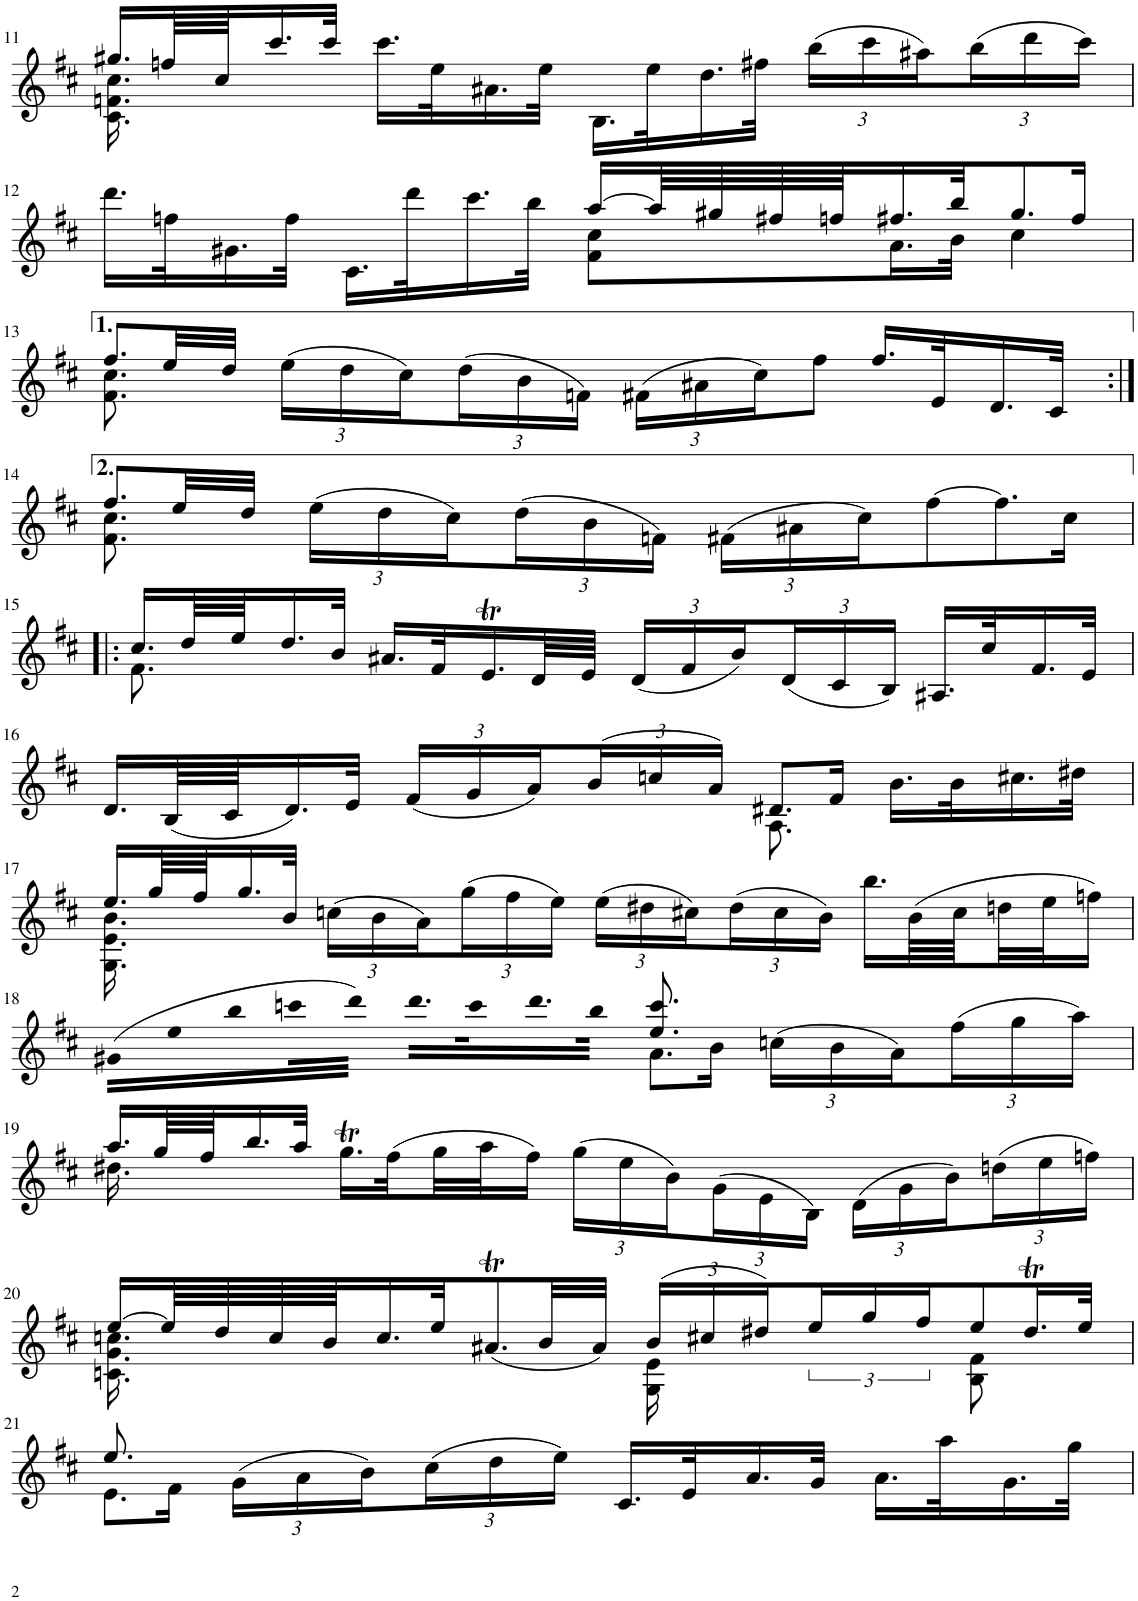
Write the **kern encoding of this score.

**kern
*part1
*staff1
*I"Soloinstrument
!!LO:PB:g=z
*clefG2
*k[f#c#]
=11
*^
16.gg#X/LL	16.c#\ 16.fn\ 16.cc#\
64ffn/LL	2ryy
64cc#/JJ	.
16.ccc#/	.
32ccc#/JJk	.
16.ccc#\LL	.
32ee\K	.
16.a#X\	.
32ee\JJk	.
16.B\LL	.
32ee\K	4ryy
16.dd\	.
32ff#X\JJk	.
*Xbrackettup	*
(24bb\LL	.
24ccc#\	.
24aa#X\)	.
.	8ryy
(24bb\	.
24ddd\	.
24ccc#\JJ)	.
.	32ryy
!!LO:LB:g=z	!!
=12	=12
16.ddd\LL	2ryy
32ffn\K	.
16.g#X\	.
32ff\JJk	.
16.c#\LL	.
32ddd\K	.
16.ccc#\	.
32bb\JJk	.
[16aa/LL	8f#\ 8cc#\L
64aa/LL]	.
64gg#X/	.
64ff#X/	.
64ffn/JJ	.
16.ff#X/	16.a\L
32bb/JK	32b\JJk
8.gg#/	4cc#\
16ff#/Jk	.
!!LO:LB:g=z	!!
=13	=13
8.ff#/L	8.f#\ 8.cc#\
32ee/LL	2ryy
32dd/JJJ	.
(24ee\LL	.
24dd\	.
24cc#\)	.
(24dd\	.
24b\	.
24fn\JJ)	.
(24f#X\LL	.
24a#X\	.
24cc#\J)	.
8ff#\J	.
.	4ryy
16.ff#/LL	.
32e/K	.
16.d/	.
.	16ryy
32c#/JJk	.
!!LO:LB:g=z	!!
=14:|!	=14:|!
8.ff#/L	8.f#\ 8.cc#\
32ee/LL	2ryy
32dd/JJJ	.
(24ee\LL	.
24dd\	.
24cc#\)	.
(24dd\	.
24b\	.
24fn\JJ)	.
(24f#X\LL	.
24a#X\	.
24cc#\J)	.
[8ff#\	.
.	4ryy
8.ff#\]	.
16cc#\Jk	16ryy
!!LO:LB:g=z	!!
=15!|:	=15!|:
16.cc#/LL	8.f#\
64dd/LL	.
64ee/JJ	.
16.dd/	.
.	2ryy
32b/JJk	.
16.a#X/LL	.
32f#/K	.
16.eT/	.
64d/LL	.
64e/JJJJ	.
(24d/LL	.
24f#/	.
24b/)	.
(24d/	.
24c#/	.
.	4ryy
24B/JJ)	.
16.A#X/LL	.
32cc#/K	.
16.f#/	.
.	16ryy
32e/JJk	.
!!LO:LB:g=z	!!
=16	=16
16.d/LL	2ryy
(64B/LL	.
64c#/JJ	.
16.d/)	.
32e/JJk	.
(24f#/LL	.
24g/	.
24a/)	.
(24b/	.
24ccn/	.
24a/JJ)	.
8.d#X/L	8.A\
16f#/Jk	4ryy
16.b\LL	.
32b\K	.
16.cc#X\	.
.	16ryy
32dd#X\JJk	.
!!LO:LB:g=z	!!
=17	=17
16.ee/LL	16.G\ 16.e\ 16.b\
64gg/LL	2ryy
64ff#/JJ	.
16.gg/	.
32b/JJk	.
(24ccn\LL	.
24b\	.
24a\)	.
(24gg\	.
24ff#\	.
24ee\JJ)	.
(24ee\LL	.
24dd#X\	.
24cc#X\)	.
.	4ryy
(24dd#\	.
24cc#\	.
24b\JJ)	.
16.bb\LL	.
(64b\LL	8ryy
64cc#\J	.
32ddn\	.
32ee\J	.
16ffn\JJ)	.
.	32ryy
!!LO:LB:g=z	!!
=18	=18
(16g#XLL	2ryy
16ee	.
16bb	.
32cccnL	.
32dddJJJ)	.
16.dddLL	.
32cccK	.
16.ddd	.
32bbJJk	.
8.ee/ 8.ccc/	8.a\L
16ryy	16b\Jk
(24ccn\LL	4ryy
24b\	.
24a\)	.
(24ff#\	.
24gg\	.
24aa\JJ)	.
!!LO:LB:g=z	!!
=19	=19
16.aa/LL	16.dd#X\
64gg/LL	2ryy
64ff#/JJ	.
16.bb/	.
32aa/JJk	.
16.ggT\LL	.
(32ff#\L	.
32gg\	.
32aa\J	.
16ff#\JJ)	.
(24gg\LL	.
24ee\	.
24b\)	.
.	4ryy
(24g\	.
24e\	.
24B\JJ)	.
(24d\LL	.
24g\	.
24b\)	.
.	8ryy
(24ddn\	.
24ee\	.
24ffn\JJ)	.
.	32ryy
!!LO:LB:g=z	!!
=20	=20
[16ee/LL	16.cn\ 16.g\ 16.ccn\
64ee/LL]	.
64dd/	.
64cc/	32ryy
64b/JJ	.
*v	*v
16.cc/
32ee/JK
(8.a#Xt/
32b/LL
32a#/JJJ)
*^
(24b/LL	16G\ 16e\
24cc#X/	.
.	8.ryy
24dd#X/)	.
*brackettup	*
24ee/	.
24gg/	.
24ff#/J	.
8ee/	8B\ 8f#\
16.dd#t/L	8ryy
32ee/JJk	.
!!LO:LB:g=z	!!
=21	=21
8.ee/	8.e\L
16ryy	16f#\Jk
*Xbrackettup	*
(24g\LL	2.ryy
24a\	.
24b\)	.
(24cc#\	.
24dd\	.
24ee\JJ)	.
16.c#/LL	.
32e/K	.
16.a/	.
32g/JJk	.
16.a\LL	.
32aa\K	.
16.g\	.
32gg\JJk	.
*v	*v
=
*-
